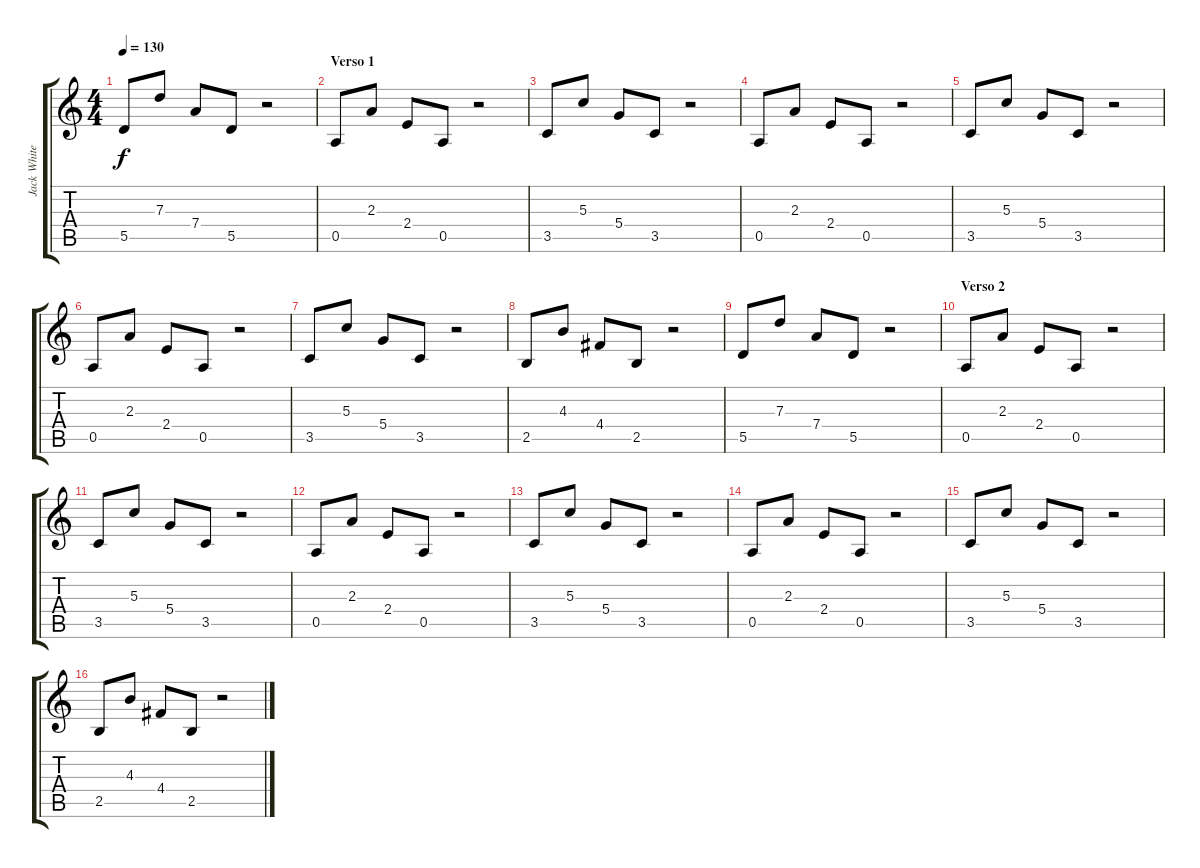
\track ("Jack White" "Jack White") {instrument overdrivenguitar}
\staff {score tabs}
\tuning (E4 B3 G3 D3 A2 E2) {hide}
\ts (4 4)
\tempo 130
\clef g2
\ks c
5.5.8{dy f} 7.3.8 7.4.8 5.5.8 r.2 |
\section ("" "Verso 1")
0.5.8 2.3.8 2.4.8 0.5.8 r.2 |
3.5.8 5.3.8 5.4.8 3.5.8 r.2 |
0.5.8 2.3.8 2.4.8 0.5.8 r.2 |
3.5.8 5.3.8 5.4.8 3.5.8 r.2 |
0.5.8 2.3.8 2.4.8 0.5.8 r.2 |
3.5.8 5.3.8 5.4.8 3.5.8 r.2 |
2.5.8 4.3.8 4.4.8 2.5.8 r.2 |
5.5.8 7.3.8 7.4.8 5.5.8 r.2 |
\section ("" "Verso 2")
0.5.8 2.3.8 2.4.8 0.5.8 r.2 |
3.5.8 5.3.8 5.4.8 3.5.8 r.2 |
0.5.8 2.3.8 2.4.8 0.5.8 r.2 |
3.5.8 5.3.8 5.4.8 3.5.8 r.2 |
0.5.8 2.3.8 2.4.8 0.5.8 r.2 |
3.5.8 5.3.8 5.4.8 3.5.8 r.2 |
2.5.8 4.3.8 4.4.8 2.5.8 r.2
